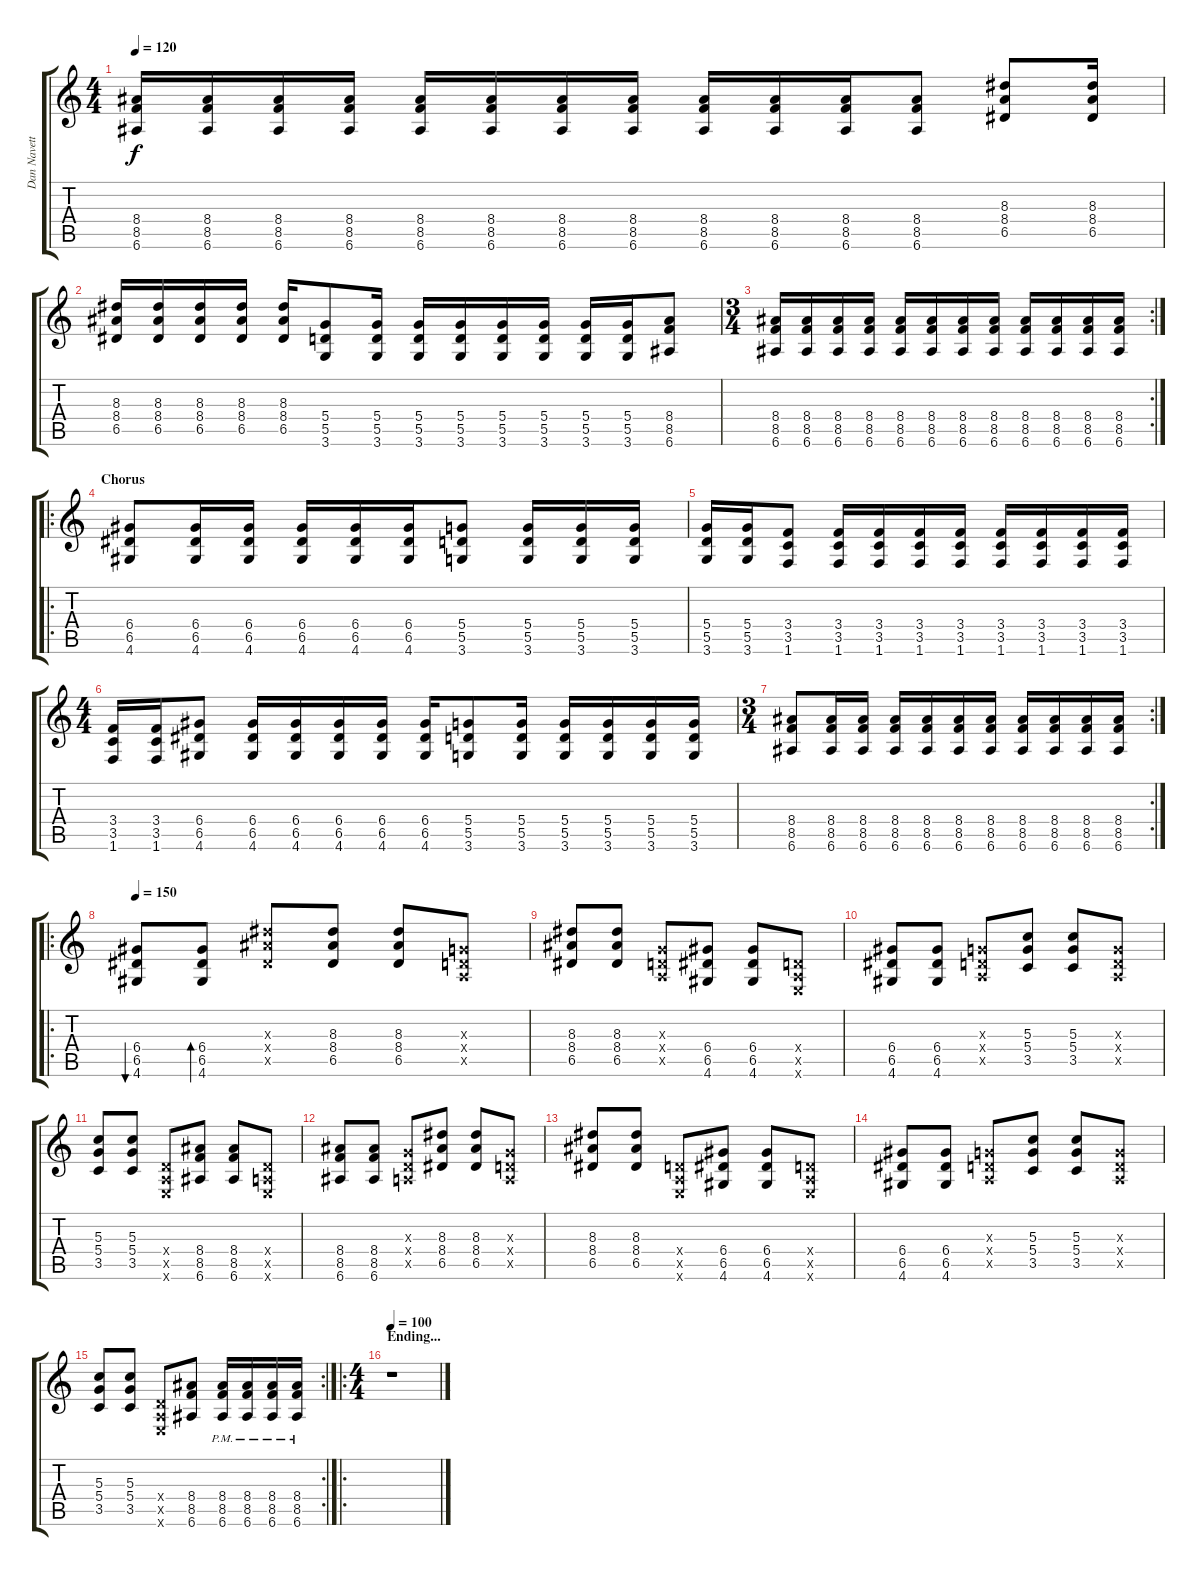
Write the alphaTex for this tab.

\track ("Dan Navetta" "Dan Navett") {instrument overdrivenguitar}
\staff {score tabs}
\tuning (E4 B3 G3 D3 A2 E2) {hide}
\ts (4 4)
\tempo 120
\clef g2
\ks c
(8.4 8.5 6.6).16{dy f} (8.4 8.5 6.6).16 (8.4 8.5 6.6).16 (8.4 8.5 6.6).16 (8.4 8.5 6.6).16 (8.4 8.5 6.6).16 (8.4 8.5 6.6).16 (8.4 8.5 6.6).16 (8.4 8.5 6.6).16 (8.4 8.5 6.6).16 (8.4 8.5 6.6).16 (8.4 8.5 6.6).8 (8.3 8.4 6.5).8 (8.3 8.4 6.5).16 |
(8.3 8.4 6.5).16 (8.3 8.4 6.5).16 (8.3 8.4 6.5).16 (8.3 8.4 6.5).16 (8.3 8.4 6.5).16 (5.4 5.5 3.6).8 (5.4 5.5 3.6).16 (5.4 5.5 3.6).16 (5.4 5.5 3.6).16 (5.4 5.5 3.6).16 (5.4 5.5 3.6).16 (5.4 5.5 3.6).16 (5.4 5.5 3.6).16 (8.4 8.5 6.6).8 |
\rc 2
\ts (3 4)
(8.4 8.5 6.6).16 (8.4 8.5 6.6).16 (8.4 8.5 6.6).16 (8.4 8.5 6.6).16 (8.4 8.5 6.6).16 (8.4 8.5 6.6).16 (8.4 8.5 6.6).16 (8.4 8.5 6.6).16 (8.4 8.5 6.6).16 (8.4 8.5 6.6).16 (8.4 8.5 6.6).16 (8.4 8.5 6.6).16 |
\ro
\section ("" "Chorus")
(6.4 6.5 4.6).8 (6.4 6.5 4.6).16 (6.4 6.5 4.6).16 (6.4 6.5 4.6).16 (6.4 6.5 4.6).16 (6.4 6.5 4.6).16 (5.4 5.5 3.6).8 (5.4 5.5 3.6).16 (5.4 5.5 3.6).16 (5.4 5.5 3.6).16 |
(5.4 5.5 3.6).16 (5.4 5.5 3.6).16 (3.4 3.5 1.6).8 (3.4 3.5 1.6).16 (3.4 3.5 1.6).16 (3.4 3.5 1.6).16 (3.4 3.5 1.6).16 (3.4 3.5 1.6).16 (3.4 3.5 1.6).16 (3.4 3.5 1.6).16 (3.4 3.5 1.6).16 |
\ts (4 4)
(3.4 3.5 1.6).16 (3.4 3.5 1.6).16 (6.4 6.5 4.6).8 (6.4 6.5 4.6).16 (6.4 6.5 4.6).16 (6.4 6.5 4.6).16 (6.4 6.5 4.6).16 (6.4 6.5 4.6).16 (5.4 5.5 3.6).8 (5.4 5.5 3.6).16 (5.4 5.5 3.6).16 (5.4 5.5 3.6).16 (5.4 5.5 3.6).16 (5.4 5.5 3.6).16 |
\rc 2
\ts (3 4)
(8.4 8.5 6.6).8 (8.4 8.5 6.6).16 (8.4 8.5 6.6).16 (8.4 8.5 6.6).16 (8.4 8.5 6.6).16 (8.4 8.5 6.6).16 (8.4 8.5 6.6).16 (8.4 8.5 6.6).16 (8.4 8.5 6.6).16 (8.4 8.5 6.6).16 (8.4 8.5 6.6).16 |
\ro
\tempo 150
(6.4 6.5 4.6).8{bu 60 instrument overdrivenguitar} (6.4 6.5 4.6).8{bd 60} (8.3{x} 8.4{x} 6.5{x}).8 (8.3 8.4 6.5).8 (8.3 8.4 6.5).8 (0.3{x} 0.4{x} 0.5{x}).8 |
(8.3 8.4 6.5).8 (8.3 8.4 6.5).8 (0.3{x} 0.4{x} 0.5{x}).8 (6.4 6.5 4.6).8 (6.4 6.5 4.6).8 (0.4{x} 0.5{x} 0.6{x}).8 |
(6.4 6.5 4.6).8 (6.4 6.5 4.6).8 (0.3{x} 0.4{x} 0.5{x}).8 (5.3 5.4 3.5).8 (5.3 5.4 3.5).8 (0.3{x} 0.4{x} 0.5{x}).8 |
(5.3 5.4 3.5).8 (5.3 5.4 3.5).8 (0.4{x} 0.5{x} 0.6{x}).8 (8.4 8.5 6.6).8 (8.4 8.5 6.6).8 (0.4{x} 0.5{x} 0.6{x}).8 |
(8.4 8.5 6.6).8 (8.4 8.5 6.6).8 (0.3{x} 0.4{x} 0.5{x}).8 (8.3 8.4 6.5).8 (8.3 8.4 6.5).8 (0.3{x} 0.4{x} 0.5{x}).8 |
(8.3 8.4 6.5).8 (8.3 8.4 6.5).8 (0.4{x} 0.5{x} 0.6{x}).8 (6.4 6.5 4.6).8 (6.4 6.5 4.6).8 (0.4{x} 0.5{x} 0.6{x}).8 |
(6.4 6.5 4.6).8 (6.4 6.5 4.6).8 (0.3{x} 0.4{x} 0.5{x}).8 (5.3 5.4 3.5).8 (5.3 5.4 3.5).8 (0.3{x} 0.4{x} 0.5{x}).8 |
\rc 2
(5.3 5.4 3.5).8 (5.3 5.4 3.5).8 (0.4{x} 0.5{x} 0.6{x}).8 (8.4 8.5 6.6).8 (8.4 8.5{pm} 6.6).16 (8.4 8.5{pm} 6.6).16 (8.4 8.5{pm} 6.6).16 (8.4 8.5{pm} 6.6).16 |
\ro
\ts (4 4)
\section ("" "Ending...")
\tempo 100
r.1
